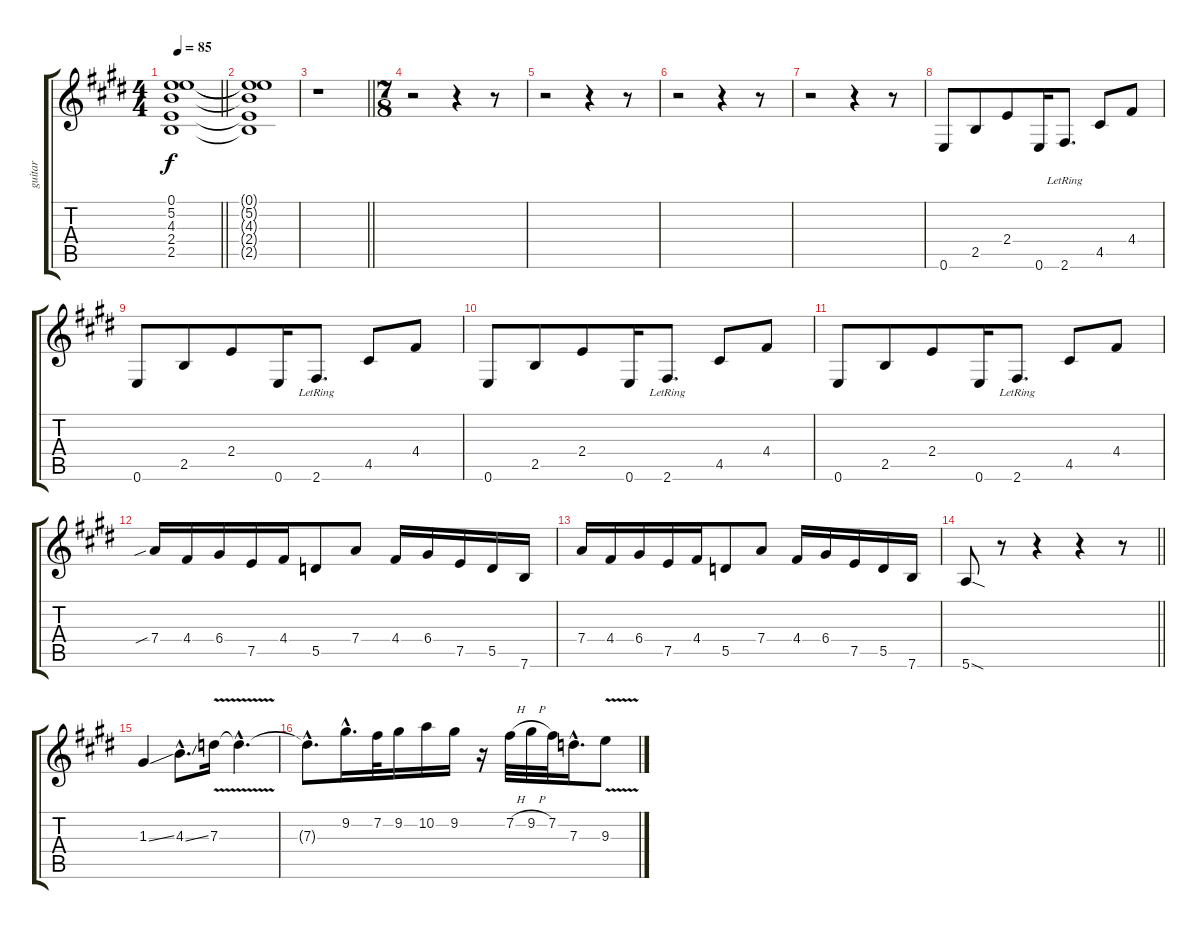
\track ("guitar" "guitar") {instrument distortionguitar}
\staff {score tabs}
\tuning (E4 B3 G3 D3 A2 E2) {hide}
\ts (4 4)
\tempo 85
\clef g2
\barLineRight lightlight
\ks e
(0.1{t} 5.2{t} 4.3{t} 2.4{t} 2.5{t}).1{dy f} |
(0.1{t} 5.2{t} 4.3{t} 2.4{t} 2.5{t}).1 |
\barLineRight lightlight
r.1 |
\ts (7 8)
r.2 r.4 r.8 |
r.2 r.4 r.8 |
r.2 r.4 r.8 |
r.2 r.4 r.8{volume 16} |
0.6.8{volume 16} 2.5.8 2.4.8 0.6.16 2.6{lr}.8{d} 4.5.8 4.4.8 |
0.6.8 2.5.8 2.4.8 0.6.16 2.6{lr}.8{d} 4.5.8 4.4.8 |
0.6.8 2.5.8 2.4.8 0.6.16 2.6{lr}.8{d} 4.5.8 4.4.8 |
0.6.8 2.5.8 2.4.8 0.6.16 2.6{lr}.8{d} 4.5.8 4.4.8 |
7.4{sib}.16 4.4.16 6.4.16 7.5.16 4.4.16 5.5.8 7.4.8 4.4.16 6.4.16 7.5.16 5.5.16 7.6.16 |
7.4.16 4.4.16 6.4.16 7.5.16 4.4.16 5.5.8 7.4.8 4.4.16 6.4.16 7.5.16 5.5.16 7.6.16 |
\barLineRight lightlight
5.6{sod}.8 r.8 r.4 r.4 r.8 |
1.3{ss}.4 4.3{ss hac}.8{d} 7.3{v}.16 7.3{hac t}.4{d} |
7.3{hac t}.8{d} 9.2{hac}.16{d} 7.2.32 9.2.16 10.2.16 9.2.16 r.16 7.2{h}.32 9.2{h}.32 7.2.32 7.3{hac}.16{d} 9.3{v}.8
